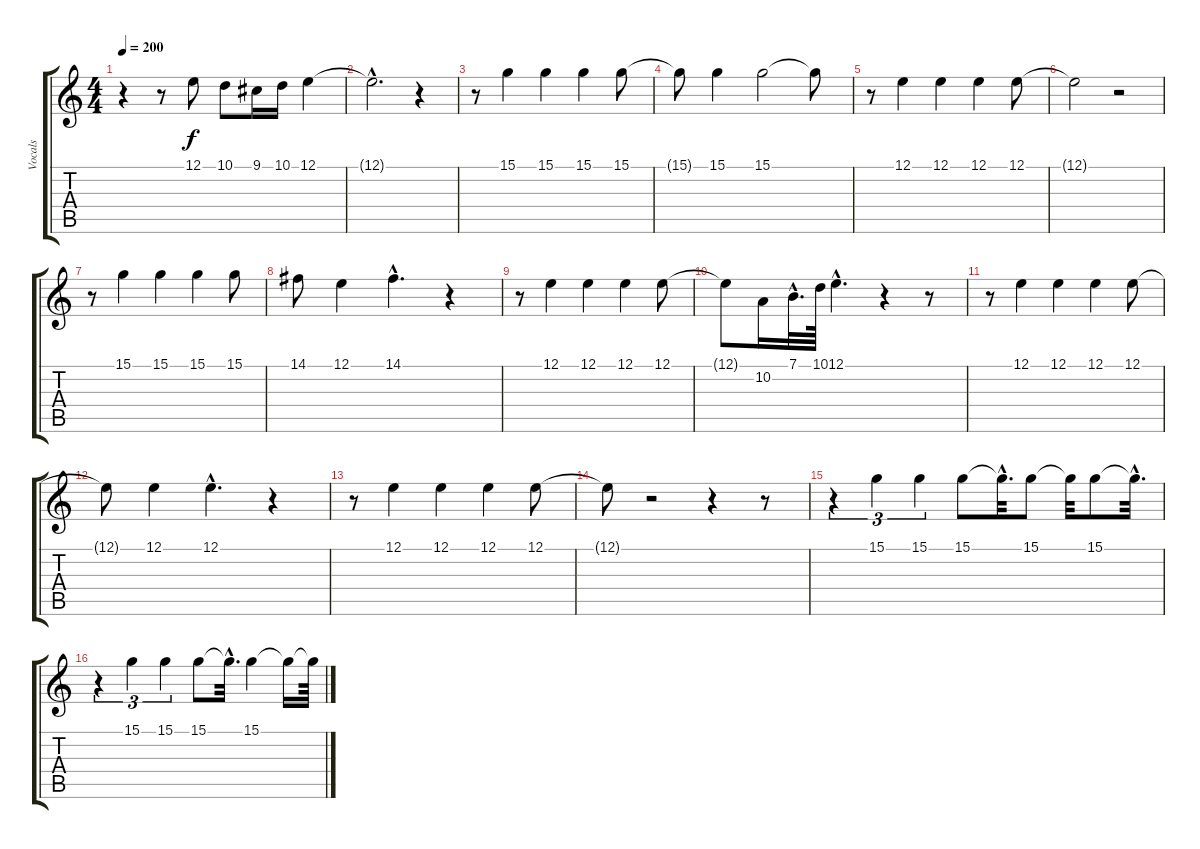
\track ("Vocals" "Vocals") {instrument lead1square}
\staff {score tabs}
\tuning (E4 B3 G3 D3 A2 E2) {hide}
\ts (4 4)
\tempo 200
\clef g2
\ks c
r.4{dy f} r.8 12.1.8 10.1.8 9.1.16 10.1.16 12.1.4 |
12.1{hac t}.2{d} r.4 |
r.8 15.1.4 15.1.4 15.1.4 15.1.8 |
15.1{t}.8 15.1.4 15.1.2 15.1{t}.8 |
r.8 12.1.4 12.1.4 12.1.4 12.1.8 |
12.1{t}.2 r.2 |
r.8 15.1.4 15.1.4 15.1.4 15.1.8 |
14.1.8 12.1.4 14.1{hac}.4{d} r.4 |
r.8 12.1.4 12.1.4 12.1.4 12.1.8 |
12.1{t}.8 10.2.16 7.1{hac}.32{d} 10.1.64 12.1{hac}.4{d} r.4 r.8 |
r.8 12.1.4 12.1.4 12.1.4 12.1.8 |
12.1{t}.8 12.1.4 12.1{hac}.4{d} r.4 |
r.8 12.1.4 12.1.4 12.1.4 12.1.8 |
12.1{t}.8 r.2 r.4 r.8 |
r.4{tu (3 2)} 15.1.4{tu (3 2)} 15.1.4{tu (3 2)} 15.1.8 15.1{hac t}.32{d} 15.1.8 15.1{t}.32 15.1.8 15.1{hac t}.32{d} |
r.4{tu (3 2)} 15.1.4{tu (3 2)} 15.1.4{tu (3 2)} 15.1.8 15.1{hac t}.32{d} 15.1.4 15.1{t}.16 15.1{t}.64
